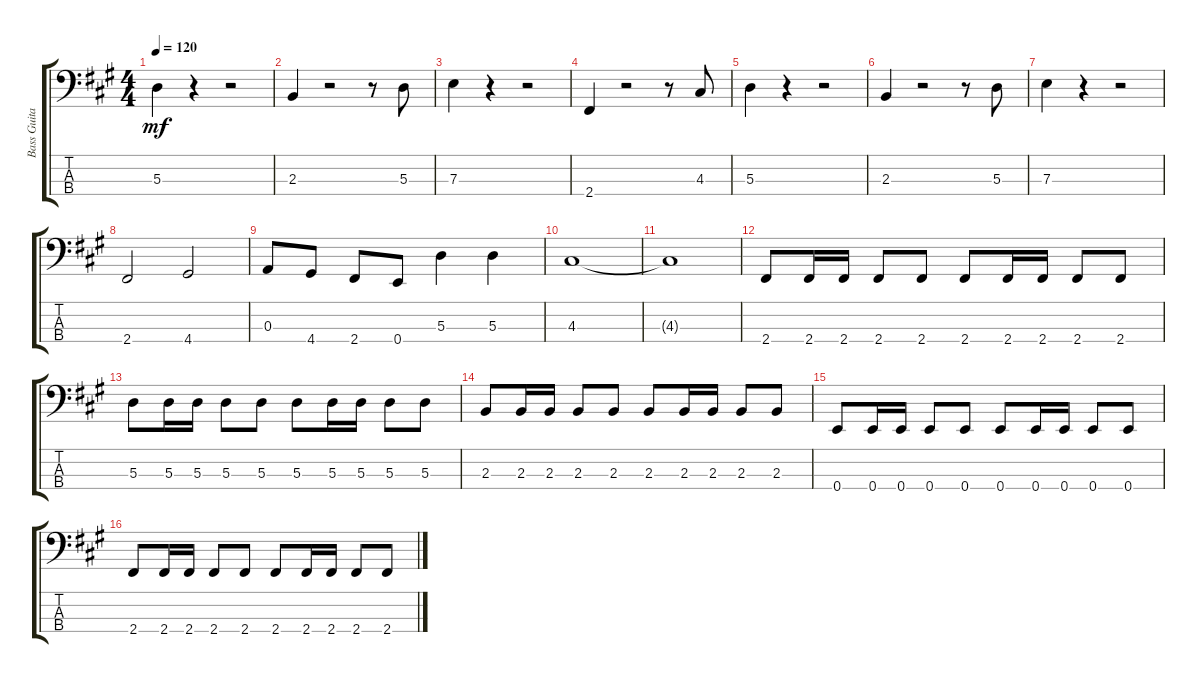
\track ("Bass Guitar" "Bass Guita") {instrument electricbassfinger}
\staff {score tabs}
\tuning (G2 D2 A1 E1) {hide}
\ts (4 4)
\tempo 120
\clef f4
\ks f#minor
5.3.4{dy mf} r.4 r.2 |
2.3.4 r.2 r.8 5.3.8 |
7.3.4 r.4 r.2 |
2.4.4 r.2 r.8 4.3.8 |
5.3.4 r.4 r.2 |
2.3.4 r.2 r.8 5.3.8 |
7.3.4 r.4 r.2 |
2.4.2 4.4.2 |
0.3.8 4.4.8 2.4.8 0.4.8 5.3.4 5.3.4 |
4.3.1 |
4.3{t}.1 |
2.4.8 2.4.16 2.4.16 2.4.8 2.4.8 2.4.8 2.4.16 2.4.16 2.4.8 2.4.8 |
5.3.8 5.3.16 5.3.16 5.3.8 5.3.8 5.3.8 5.3.16 5.3.16 5.3.8 5.3.8 |
2.3.8 2.3.16 2.3.16 2.3.8 2.3.8 2.3.8 2.3.16 2.3.16 2.3.8 2.3.8 |
0.4.8 0.4.16 0.4.16 0.4.8 0.4.8 0.4.8 0.4.16 0.4.16 0.4.8 0.4.8 |
2.4.8 2.4.16 2.4.16 2.4.8 2.4.8 2.4.8 2.4.16 2.4.16 2.4.8 2.4.8
